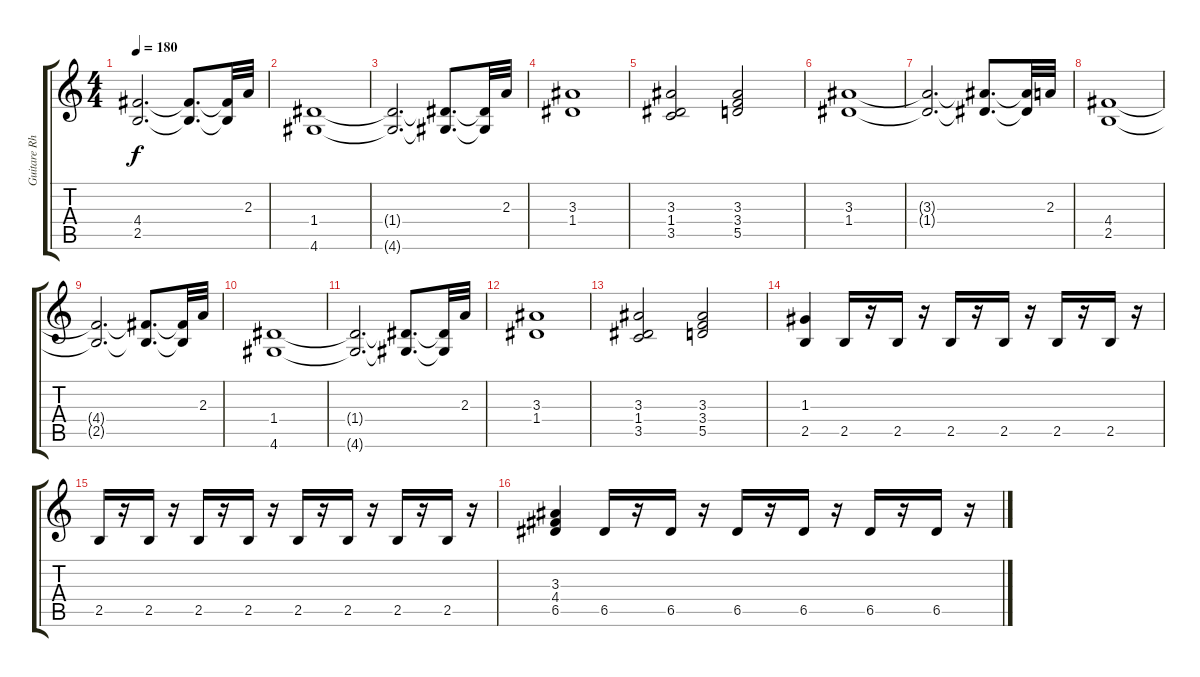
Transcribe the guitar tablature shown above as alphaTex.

\track ("Guitare Rhytmique 2" "Guitare Rh") {instrument overdrivenguitar}
\staff {score tabs}
\tuning (E4 B3 G3 D3 A2 E2) {hide}
\ts (4 4)
\tempo 180
\clef g2
\ks c
(4.4{t} 2.5{t}).2{d dy f} (4.4{t} 2.5{t}).8{d} (4.4{t} 2.5{t}).32 2.3.32{instrument guitarfretnoise} |
(1.4 4.6).1{instrument distortionguitar} |
(1.4{t} 4.6{t}).2{d} (1.4{t} 4.6{t}).8{d} (1.4{t} 4.6{t}).32 2.3.32{instrument guitarfretnoise} |
(3.3 1.4).1{instrument distortionguitar} |
(3.3 1.4 3.5).2 (3.3 3.4 5.5).2 |
(3.3 1.4).1 |
(3.3{t} 1.4{t}).2{d} (3.3{t} 1.4{t}).8{d} (3.3{t} 1.4{t}).32 2.3.32{instrument guitarfretnoise} |
(4.4 2.5).1{instrument distortionguitar} |
(4.4{t} 2.5{t}).2{d} (4.4{t} 2.5{t}).8{d} (4.4{t} 2.5{t}).32 2.3.32{instrument guitarfretnoise} |
(1.4 4.6).1{instrument distortionguitar} |
(1.4{t} 4.6{t}).2{d} (1.4{t} 4.6{t}).8{d} (1.4{t} 4.6{t}).32 2.3.32{instrument guitarfretnoise} |
(3.3 1.4).1{instrument distortionguitar} |
(3.3 1.4 3.5).2 (3.3 3.4 5.5).2 |
(1.3 2.5).4 2.5.16{instrument electricguitarmuted} r.16 2.5.16 r.16 2.5.16 r.16 2.5.16 r.16 2.5.16 r.16 2.5.16 r.16 |
2.5.16 r.16 2.5.16 r.16 2.5.16 r.16 2.5.16 r.16 2.5.16 r.16 2.5.16 r.16 2.5.16 r.16 2.5.16 r.16 |
(3.3 4.4 6.5).4{instrument distortionguitar} 6.5.16{instrument electricguitarmuted} r.16 6.5.16 r.16 6.5.16 r.16 6.5.16 r.16 6.5.16 r.16 6.5.16 r.16
